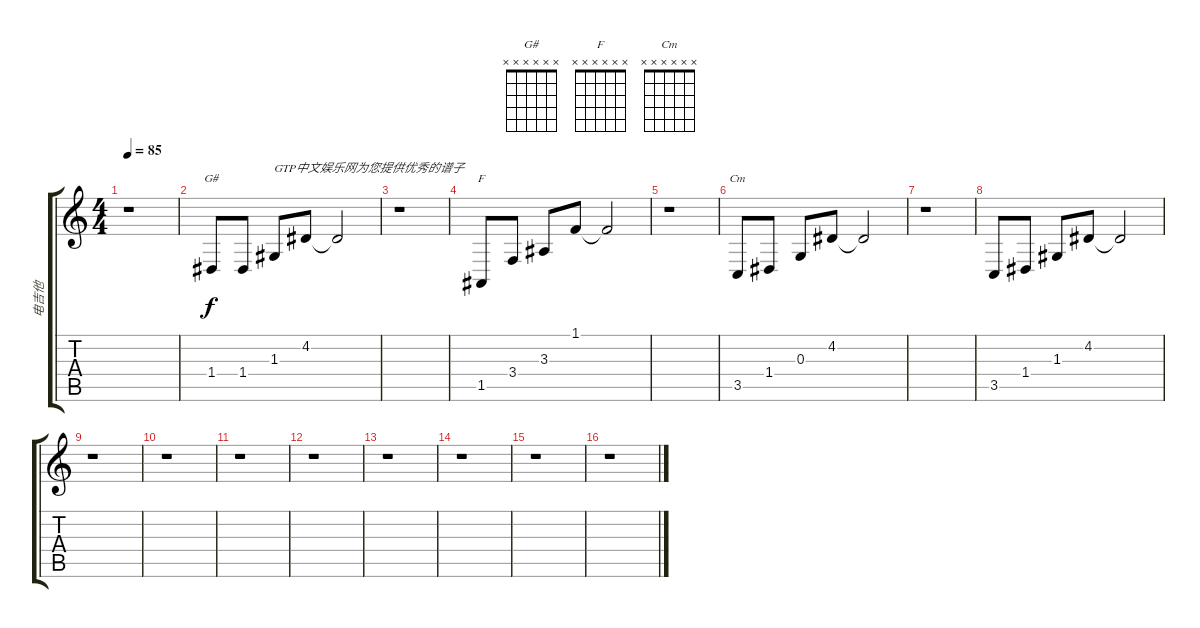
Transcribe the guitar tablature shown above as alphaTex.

\track ("电吉他" "电吉他") {instrument lead1square}
\staff {score tabs}
\tuning (E4 B3 G3 D3 A2 E2) {hide}
\chord ("G#" x x x x x x)
\chord ("F" x x x x x x)
\chord ("Cm" x x x x x x)
\ts (4 4)
\tempo 85
\clef g2
\ks c
r.1{dy f instrument lead1square} |
1.4.8{ch "G#"} 1.4.8 1.3.8{txt "GTP中文娱乐网为您提供优秀的谱子"} 4.2.8 4.2{t}.2 |
r.1 |
1.5.8{ch "F"} 3.4.8 3.3.8 1.1.8 1.1{t}.2 |
r.1 |
3.5.8{ch "Cm"} 1.4.8 0.3.8 4.2.8 4.2{t}.2 |
r.1 |
3.5.8 1.4.8 1.3.8 4.2.8 4.2{t}.2 |
r.1 |
r.1 |
r.1 |
r.1 |
r.1 |
r.1 |
r.1 |
r.1
